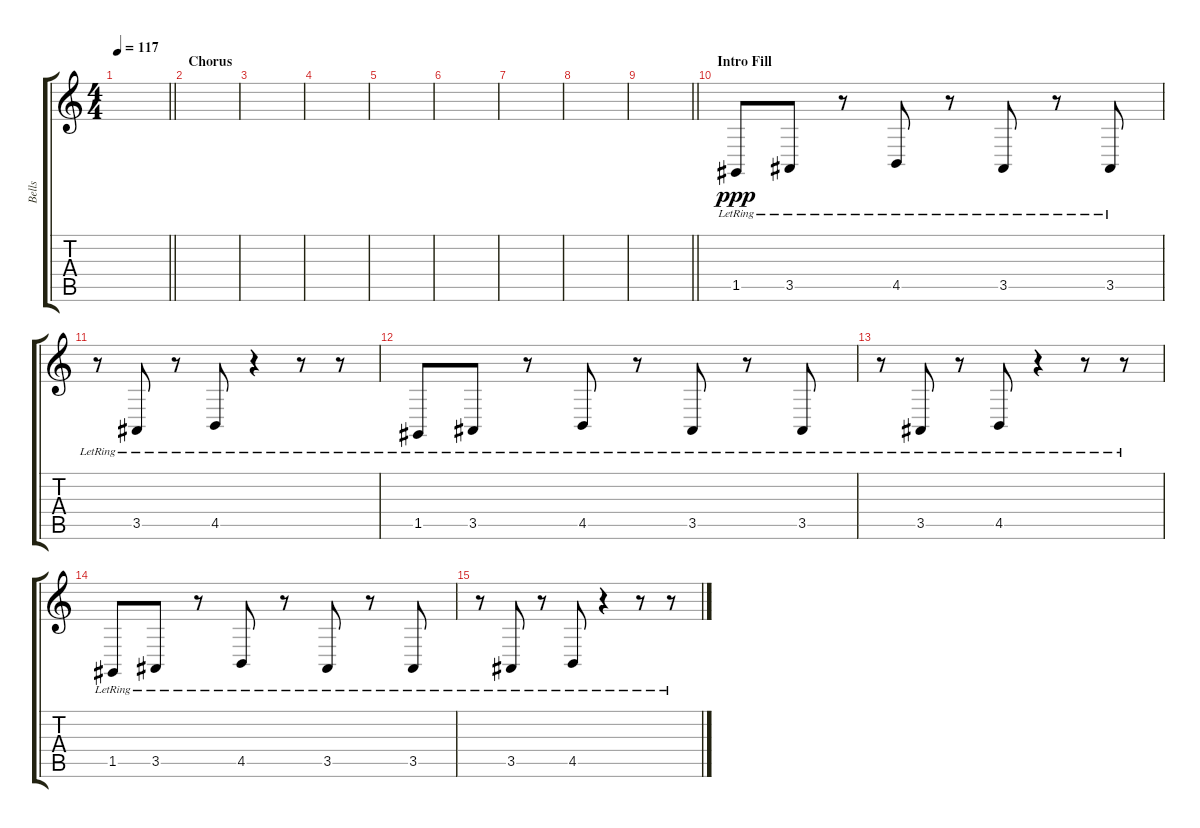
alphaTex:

\track ("Bells" "Bells") {instrument tubularbells}
\staff {score tabs}
\tuning (D4 A3 F3 C3 G2 C2) {hide}
\ts (4 4)
\tempo 117
\clef g2
\barLineRight lightlight
\ks c
|
\section ("" "Chorus")
|
|
|
|
|
|
|
\barLineRight lightlight
|
\section ("" "Intro Fill")
1.5{lr}.8{dy ppp volume 9 instrument distortionguitar} 3.5{lr}.8 r.8 4.5{lr}.8 r.8 3.5{lr}.8 r.8 3.5{lr}.8 |
r.8 3.5{lr}.8 r.8 4.5{lr}.8 r.4 r.8 r.8 |
1.5{lr}.8 3.5{lr}.8 r.8 4.5{lr}.8 r.8 3.5{lr}.8 r.8 3.5{lr}.8 |
r.8 3.5{lr}.8 r.8 4.5{lr}.8 r.4 r.8 r.8 |
1.5{lr}.8 3.5{lr}.8 r.8 4.5{lr}.8 r.8 3.5{lr}.8 r.8 3.5{lr}.8 |
r.8 3.5{lr}.8 r.8 4.5{lr}.8 r.4 r.8 r.8
